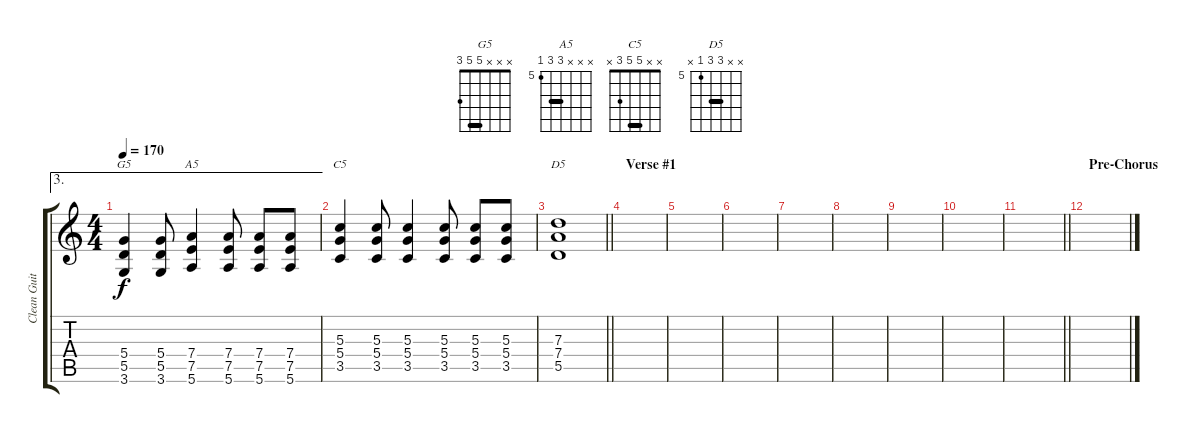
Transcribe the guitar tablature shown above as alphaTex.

\track ("Clean Guitar (Laci Braun)" "Clean Guit") {instrument electricguitarclean}
\staff {score tabs}
\tuning (E4 B3 G3 D3 A2 E2) {hide}
\chord ("G5" x x x 5 5 3) {barre 5}
\chord ("A5" x x x 7 7 5) {firstfret 5 barre 7}
\chord ("C5" x x 5 5 3 x) {barre 5}
\chord ("D5" x x 7 7 5 x) {firstfret 5 barre 7}
\ae 3
\ts (4 4)
\tempo 170
\clef g2
\ks c
(5.4 5.5 3.6).4{ch "G5" dy f} (5.4 5.5 3.6).8 (7.4 7.5 5.6).4{ch "A5"} (7.4 7.5 5.6).8 (7.4 7.5 5.6).8 (7.4 7.5 5.6).8 |
(5.3 5.4 3.5).4{ch "C5"} (5.3 5.4 3.5).8 (5.3 5.4 3.5).4 (5.3 5.4 3.5).8 (5.3 5.4 3.5).8 (5.3 5.4 3.5).8 |
\barLineRight lightlight
(7.3 7.4 5.5).1{ch "D5"} |
\section ("" "Verse #1")
|
|
|
|
|
|
|
\barLineRight lightlight
|
\section ("" "Pre-Chorus")
